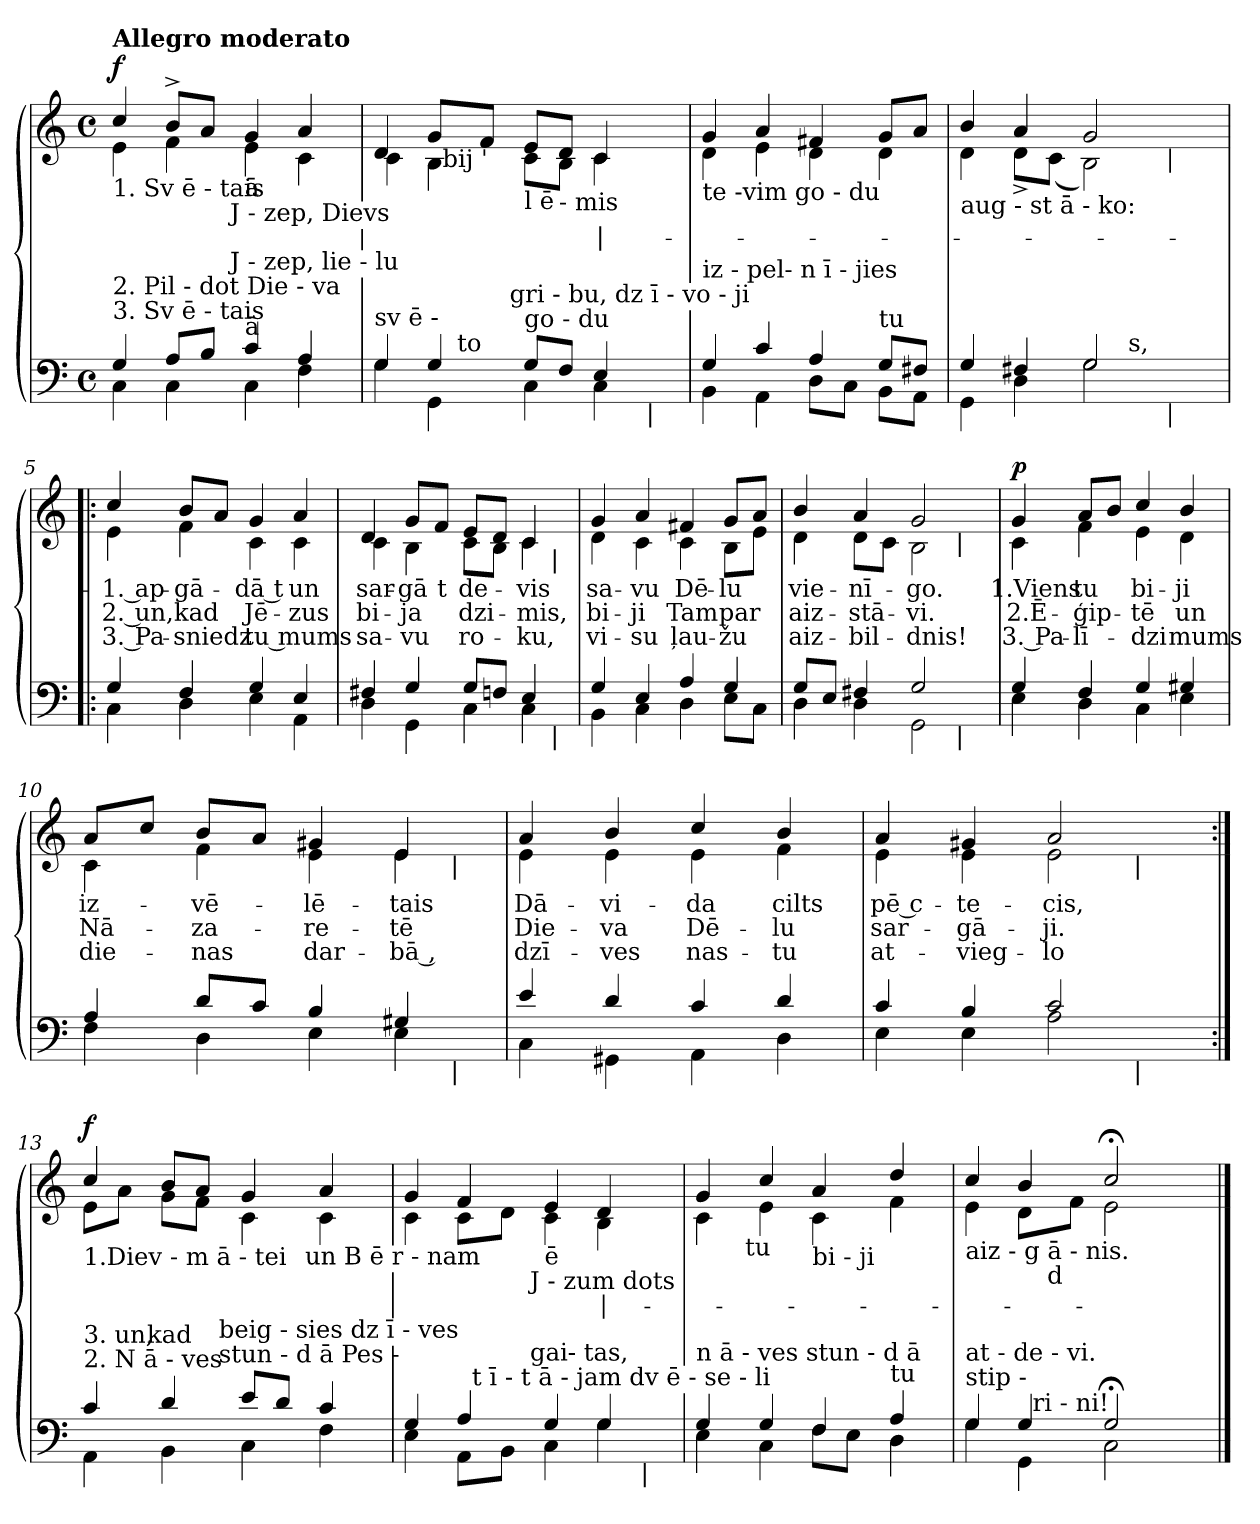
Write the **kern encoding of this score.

**kern	**kern	**text	**text	**text	**dynam
*part1	*part1	*part1	*part1	*part1	*part1
*staff2	*staff1	*staff1	*staff1	*staff1	*staff1/2
*clefF4	*clefG2	*	*	*	*
*k[]	*k[]	*	*	*	*
*C:	*C:	*	*	*	*
*M4/4	*M4/4	*	*	*	*
*met(c)	*met(c)	*	*	*	*
=1	=1	=1	=1	=1	=1
*^	*^	*	*	*	*
!	!	!LO:TX:a:B:t=Allegro moderato	!	!	!	!	!
!	!	!LO:TX:b:t=1. Sv ē - tais	!	!	!	!	!
!LO:TX:a:t=3. Sv ē - tais	!	!	!	!	!	!	!
!LO:TX:a:t=2. Pil - dot Die - va	!	!	!	!	!	!	!
!	!	!	!	!	!	!	!LO:DY:a
*	*^	*	*^	*	*	*	*
4G/	4C\	4...ryy	4cc/	4e\	4...ryy	.	.	.	f
8A/L	4C\	.	8b^>/L	4f\	.	.	.	.	.
8B/J	.	.	8a/J	.	.	.	.	.	.
!	!	!	!	!	!LO:TX:b:t=J - zep, Dievs	!	!	!	!
!	!	!LO:TX:a:t=J - zep, lie - lu	!	!	!	!	!	!	!
.	.	2ryy	.	.	2ryy	.	.	.	.
!	!	!	!LO:TX:b:t=ā	!	!	!	!	!	!
!LO:TX:a:t=ā	!	!	!	!	!	!	!	!	!
4c/	4C\	.	4g/	4e\	.	.	.	.	.
4A/	4F\	.	4a/	4c\	.	.	.	.	.
.	.	32ryy	.	.	32ryy	.	.	.	.
=2	=2	=2	=2	=2	=2	=2	=2	=2	=2
!LO:TX:a:t=sv ē -	!	!	!	!	!	!	!	!	!
*	*^	*^	*	*	*	*	*	*	*
*	*	*	*	*	*	*	*	*	*	*	*
4G/	4G\	4ryy	4...ryy	2..ryy	4d/	4c\	4ryy	.	.	.	.
4G/	4GG\	16ryy	.	.	8g/L	4B\	32ryy	.	.	.	.
!	!	!	!	!	!	!	!LO:TX:b:t=bij '	!	!	!	!
.	.	.	.	.	.	.	2ryy	.	.	.	.
!	!	!LO:TX:a:t=to	!	!	!	!	!	!	!	!	!
.	.	2ryy	.	.	.	.	.	.	.	.	.
.	.	.	.	.	8f/J	.	.	.	.	.	.
!	!	!	!LO:TX:a:t=gri - bu, dz ī - vo - ji	!	!	!	!	!	!	!	!
.	.	.	2ryy	.	.	.	.	.	.	.	.
!	!	!	!	!	!LO:TX:b:t=l ē	!	!	!	!	!	!
!LO:TX:a:t=go - du	!	!	!	!	!	!	!	!	!	!	!
8G/L	4C\	.	.	.	8e/L	8c\L	.	.	.	.	.
!	!	!	!	!	!LO:TX:b:t=- mis	!	!	!	!	!	!
8F/J	.	.	.	.	8d/J	8B\J	.	.	.	.	.
!	!	!	!	!	!	!	!	!LO:LY:b	!	!	!
4E/	4C\	.	.	.	4c/	4c\	.	|-	.	.	.
.	.	.	.	.	.	.	8..ryy	.	.	.	.
.	.	8.ryy	.	.	.	.	.	.	.	.	.
!	!	!	!	!LO:TX:b:t=|	!	!	!	!	!	!	!
.	.	.	.	8ryy	.	.	.	.	.	.	.
.	.	.	32ryy	.	.	.	.	.	.	.	.
=3	=3	=3	=3	=3	=3	=3	=3	=3	=3	=3	=3
!	!	!	!	!	!LO:TX:b:t=te -vim go - du	!	!	!	!	!	!
!LO:TX:a:t=iz - pel- n ī - jies	!	!	!	!	!	!	!	!	!	!	!
*	*v	*v	*v	*v	*	*	*	*	*	*	*
*	*	*	*v	*v	*	*	*	*
4G/	4BB\	4g/	4d\	.	.	.	.
4c/	4AA\	4a/	4e\	.	.	.	.
4A/	8D\L	4f#X/	4d\	.	.	.	.
.	8C\J	.	.	.	.	.	.
!LO:TX:a:t=tu	!	!	!	!	!	!	!
8G/L	8BB\L	8g/L	4d\	.	.	.	.
8F#X/J	8AA\J	8a/J	.	.	.	.	.
=4	=4	=4	=4	=4	=4	=4	=4
!	!	!LO:TX:b:t=aug - st ā - ko&colon;	!	!	!	!	!
!LO:TX:a:t=š s - t ī - b ā	!	!	!	!	!	!	!
!LO:TX:a:t=de - be - s ī	!	!	!	!	!	!	!
!LO:TX:a:t=ķī	!	!	!	!	!	!	!
*^	*^	*	*^	*	*	*	*
4G/	4GG\	2ryy	2ryy	4b/	4d\	2ryy	.	.	.	.
4F#X/	4D\	.	.	4a/	8d^<\L	.	.	.	.	.
.	.	.	.	.	(>8c\J	.	.	.	.	.
2G/	2G\	8.ryy	4ryy	2g/	2B\)	4ryy	.	.	.	.
!	!	!LO:TX:a:t=s,	!	!	!	!	!	!	!	!
.	.	4ryy	.	.	.	.	.	.	.	.
.	.	.	32ryy	.	.	32ryy	.	.	.	.
!	!	!	!	!	!	!LO:TX:b:t=|	!	!	!	!
!	!	!	!LO:TX:b:t=|	!	!	!	!	!	!	!
.	.	.	8..ryy	.	.	8..ryy	.	.	.	.
.	.	16ryy	.	.	.	.	.	.	.	.
!!LO:LB:g=z
=5!|:	=5!|:	=5!|:	=5!|:	=5!|:	=5!|:	=5!|:	=5!|:	=5!|:	=5!|:	=5!|:
!	!	!	!	!	!	!	!LO:LY:b:rj	!LO:LY:b:rj	!LO:LY:b:rj	!
*	*v	*v	*v	*	*	*	*	*	*	*
*	*	*	*v	*v	*	*	*	*
4G/	4C\	4cc/	4e\	-1. ap-	2. un,	3. Pa-	.
!	!	!	!	!LO:LY:b	!LO:LY:b	!LO:LY:b	!
4F/	4D\	8b/L	4f\	-gā-	kad	-sniedz	.
.	.	8a/J	.	.	.	.	.
!	!	!	!	!LO:LY:b:rj	!LO:LY:b:rj	!LO:LY:b:rj	!
4G/	4E\	4g/	4c\	-dā t	Jē-	tu mums	.
!	!	!	!	!LO:LY:b	!LO:LY:b	!	!
4E/	4AA\	4a/	4c\	un	-zus	.	.
=6	=6	=6	=6	=6	=6	=6	=6
!	!	!	!	!LO:LY:b	!LO:LY:b	!LO:LY:b	!
*	*^	*	*^	*	*	*	*
4F#X/	4D\	2..ryy	4d/	4c\	2..ryy	sar-	bi-	sa-	.
!	!	!	!	!	!	!LO:LY:b	!LO:LY:b	!LO:LY:b	!
4G/	4GG\	.	8g/L	4B\	.	-gā	-ja	-vu	.
!	!	!	!	!	!	!LO:LY:b:rj	!	!	!
.	.	.	8f/J	.	.	t	.	.	.
!	!	!	!	!	!	!LO:LY:b	!LO:LY:b	!LO:LY:b	!
8G/L	4C\	.	8e/L	8c\L	.	de-	dzi-	ro-	.
8Fn/J	.	.	8d/J	8B\J	.	.	.	.	.
!	!	!	!	!	!	!LO:LY:b	!LO:LY:b	!LO:LY:b	!
4E/	4C\	.	4c/	4c\	.	-vis	-mis,	-ku,	.
!	!	!	!	!	!LO:TX:b:t=|	!	!	!	!
!	!	!LO:TX:b:t=|	!	!	!	!	!	!	!
.	.	8ryy	.	.	8ryy	.	.	.	.
=7	=7	=7	=7	=7	=7	=7	=7	=7	=7
!	!	!	!	!	!	!LO:LY:b	!LO:LY:b	!LO:LY:b	!
*	*v	*v	*	*	*	*	*	*	*
*	*	*	*v	*v	*	*	*	*
4G/	4BB\	4g/	4d\	sa-	bi-	vi-	.
!	!	!	!	!LO:LY:b	!LO:LY:b	!LO:LY:b	!
4E/	4C\	4a/	4c\	-vu	-ji	-su	.
!	!	!	!	!LO:LY:b:rj	!LO:LY:b:rj	!LO:LY:b:rj	!
4A/	4D\	4f#X/	4c\	Dē-	Tam	ļau-	.
!	!	!	!	!LO:LY:b	!LO:LY:b	!LO:LY:b	!
4G/	8E\L	8g/L	8B\L	-lu	par	-žu	.
.	8C\J	8a/J	8e\J	.	.	.	.
=8	=8	=8	=8	=8	=8	=8	=8
!	!	!	!	!LO:LY:b	!LO:LY:b	!LO:LY:b	!
*	*^	*	*^	*	*	*	*
8G/L	4D\	2.ryy	4b/	4d\	2.ryy	vie-	aiz-	aiz-	.
8E/J	.	.	.	.	.	.	.	.	.
!	!	!	!	!	!	!LO:LY:b:rj	!LO:LY:b:rj	!LO:LY:b:rj	!
4F#X/	4D\	.	4a/	8d\L	.	-nī-	-stā-	-bil-	.
.	.	.	.	8c\J	.	.	.	.	.
!	!	!	!	!	!	!LO:LY:b	!LO:LY:b	!LO:LY:b	!
2G/	2GG\	.	2g/	2B\	.	-go.	-vi.	-dnis!	.
!	!	!	!	!	!LO:TX:b:t=|	!	!	!	!
!	!	!LO:TX:b:t=|	!	!	!	!	!	!	!
.	.	4ryy	.	.	4ryy	.	.	.	.
!!LO:LB:g=z
=9	=9	=9	=9	=9	=9	=9	=9	=9	=9
!	!	!	!	!	!	!LO:LY:b	!LO:LY:b	!LO:LY:b	!LO:DY:a
*	*v	*v	*	*	*	*	*	*	*
*	*	*	*v	*v	*	*	*	*
4G/	4E\	4g/	4c\	1.Viens	2.Ē-	3. Pa-	p
!	!	!	!	!LO:LY:b	!LO:LY:b	!LO:LY:b	!
4F/	4D\	8a/L	4f\	tu	-ģip-	-lī-	.
.	.	8b/J	.	.	.	.	.
!	!	!	!	!LO:LY:b	!LO:LY:b	!LO:LY:b	!
4G/	4C\	4cc/	4e\	bi-	-tē	-dzi	.
!	!	!	!	!LO:LY:b:rj	!LO:LY:b:rj	!LO:LY:b:rj	!
4G#X/	4E\	4b/	4d\	-ji	un	mums	.
=10	=10	=10	=10	=10	=10	=10	=10
!	!	!	!	!LO:LY:b	!LO:LY:b	!LO:LY:b	!
*	*^	*	*^	*	*	*	*
4A/	4F\	2..ryy	8a/L	4c\	2..ryy	iz-	Nā-	die-	.
.	.	.	8cc/J	.	.	.	.	.	.
!	!	!	!	!	!	!LO:LY:b	!LO:LY:b	!LO:LY:b	!
8d/L	4D\	.	8b/L	4f\	.	-vē-	-za-	-nas	.
8c/J	.	.	8a/J	.	.	.	.	.	.
!	!	!	!	!	!	!LO:LY:b:rj	!LO:LY:b:rj	!LO:LY:b:rj	!
4B/	4E\	.	4g#X/	4e\	.	-lē-	-re-	dar-	.
!	!	!	!	!	!	!LO:LY:b	!LO:LY:b	!LO:LY:b	!
4G#X/	4E\	.	4e/	4e\	.	-tais	-tē	-bā ,	.
!	!	!	!	!	!LO:TX:b:t=|	!	!	!	!
!	!	!LO:TX:b:t=|	!	!	!	!	!	!	!
.	.	8ryy	.	.	8ryy	.	.	.	.
=11	=11	=11	=11	=11	=11	=11	=11	=11	=11
!	!	!	!	!	!	!LO:LY:b:rj	!LO:LY:b:rj	!LO:LY:b:rj	!
*	*v	*v	*	*	*	*	*	*	*
*	*	*	*v	*v	*	*	*	*
4e/	4C\	4a/	4e\	Dā-	Die-	dzī-	.
!	!	!	!	!LO:LY:b	!LO:LY:b	!LO:LY:b	!
4d/	4GG#X\	4b/	4e\	-vi-	-va	-ves	.
!	!	!	!	!LO:LY:b	!LO:LY:b	!LO:LY:b	!
4c/	4AA\	4cc/	4e\	-da	Dē-	nas-	.
!	!	!	!	!LO:LY:b	!LO:LY:b	!LO:LY:b	!
4d/	4D\	4b/	4f\	cilts	-lu	-tu	.
=12	=12	=12	=12	=12	=12	=12	=12
!	!	!	!	!LO:LY:b:rj	!LO:LY:b:rj	!LO:LY:b:rj	!
*	*^	*	*^	*	*	*	*
4c/	4E\	2.ryy	4a/	4e\	2.ryy	pē c-	sar-	at-	.
!	!	!	!	!	!	!LO:LY:b	!LO:LY:b	!LO:LY:b	!
4B/	4E\	.	4g#X/	4e\	.	-te-	-gā-	-vieg-	.
!	!	!	!	!	!	!LO:LY:b	!LO:LY:b	!LO:LY:b	!
2c/	2A\	.	2a/	2e\	.	-cis,	-ji.	-lo	.
!	!	!	!	!	!LO:TX:b:t=|	!	!	!	!
!	!	!LO:TX:b:t=|	!	!	!	!	!	!	!
.	.	4ryy	.	.	4ryy	.	.	.	.
!!LO:LB:g=z	!!	!!
=13:|!	=13:|!	=13:|!	=13:|!	=13:|!	=13:|!	=13:|!	=13:|!	=13:|!	=13:|!
!	!	!	!LO:TX:b:t=1.Diev - m ā - tei	!	!	!	!	!	!
!LO:TX:a:t=2. N ā - ves	!	!	!	!	!	!	!	!	!
!LO:TX:a:t=3. un,	!	!	!	!	!	!	!	!	!
!	!	!	!	!	!	!	!	!	!LO:DY:a
*	*	*^	*	*	*	*	*	*	*
4c/	4AA\	8..ryy	4..ryy	4cc/	8e\L	2ryy	.	.	.	f
.	.	.	.	.	8a\J	.	.	.	.	.
!	!	!LO:TX:a:t=kad	!	!	!	!	!	!	!	!
.	.	2ryy	.	.	.	.	.	.	.	.
4d/	4BB\	.	.	8b/L	8g\L	.	.	.	.	.
.	.	.	.	8a/J	8f\J	.	.	.	.	.
!	!	!	!LO:TX:a:t=stun - d ā Pes -	!	!	!	!	!	!	!
!	!	!	!LO:TX:a:t=beig - sies dz ī - ves	!	!	!	!	!	!	!
.	.	.	2ryy	.	.	.	.	.	.	.
8e/L	4C\	.	.	4g/	4c\	8..ryy	.	.	.	.
8d/J	.	.	.	.	.	.	.	.	.	.
!	!	!	!	!	!	!LO:TX:b:t=un B ē r - nam	!	!	!	!
.	.	4ryy	.	.	.	4ryy	.	.	.	.
4c/	4F\	.	.	4a/	4c\	.	.	.	.	.
.	.	.	16ryy	.	.	.	.	.	.	.
.	.	32ryy	.	.	.	32ryy	.	.	.	.
=14	=14	=14	=14	=14	=14	=14	=14	=14	=14	=14
*	*	*	*^	*	*	*	*	*	*	*
4G/	4E\	4ryy	4...ryy	2..ryy	4g/	4c\	4...ryy	.	.	.	.
4A/	8AA\L	32ryy	.	.	4f/	8c\L	.	.	.	.	.
!	!	!LO:TX:a:t=t ī - t ā - jam dv ē - se - li	!	!	!	!	!	!	!	!	!
.	.	2ryy	.	.	.	.	.	.	.	.	.
.	8BB\J	.	.	.	.	8d\J	.	.	.	.	.
!	!	!	!	!	!	!	!LO:TX:b:t=J - zum dots	!	!	!	!
!	!	!	!LO:TX:a:t=gai- tas,	!	!	!	!	!	!	!	!
.	.	.	2ryy	.	.	.	2ryy	.	.	.	.
!	!	!	!	!	!LO:TX:b:t=ē	!	!	!	!	!	!
4G/	4C\	.	.	.	4e/	4c\	.	.	.	.	.
!	!	!	!	!	!	!	!	!LO:LY:b	!	!	!
4G/	4G\	.	.	.	4d/	4B\	.	|-	.	.	.
.	.	8..ryy	.	.	.	.	.	.	.	.	.
!	!	!	!	!LO:TX:b:t=|	!	!	!	!	!	!	!
.	.	.	.	8ryy	.	.	.	.	.	.	.
.	.	.	32ryy	.	.	.	32ryy	.	.	.	.
=15	=15	=15	=15	=15	=15	=15	=15	=15	=15	=15	=15
!LO:TX:a:t=n ā - ves stun - d ā	!	!	!	!	!	!	!	!	!	!	!
*	*v	*v	*v	*v	*	*	*	*	*	*	*
4G/	4E\	4g/	4c\	8..ryy	.	.	.	.
!	!	!	!	!LO:TX:b:t=tu	!	!	!	!
.	.	.	.	2ryy	.	.	.	.
4G/	4C\	4cc/	4e\	.	.	.	.	.
!	!	!LO:TX:b:t=bi - ji	!	!	!	!	!	!
4F/	8F\L	4a/	4c\	.	.	.	.	.
.	8E\J	.	.	.	.	.	.	.
.	.	.	.	4ryy	.	.	.	.
!LO:TX:a:t=tu	!	!	!	!	!	!	!	!
4A/	4D\	4dd/	4f\	.	.	.	.	.
.	.	.	.	32ryy	.	.	.	.
=16	=16	=16	=16	=16	=16	=16	=16	=16
!	!	!LO:TX:b:t=aiz - g ā - nis.	!	!	!	!	!	!
!LO:TX:a:t=stip -	!	!	!	!	!	!	!	!
!LO:TX:a:t=at - de - vi.	!	!	!	!	!	!	!	!
*	*^	*	*	*	*	*	*	*
4G/	4G\	4ryy	4cc/	4e\	4ryy	.	.	.	.
4G/	4GG\	32ryy	4b/	8d\L	16ryy	.	.	.	.
!	!	!LO:TX:a:t=ri - ni!	!	!	!	!	!	!	!
.	.	2ryy	.	.	.	.	.	.	.
!	!	!	!	!	!LO:TX:b:t=d	!	!	!	!
.	.	.	.	.	2ryy	.	.	.	.
.	.	.	.	8f\J	.	.	.	.	.
2G;</	2C\	.	2cc;</	2e\	.	.	.	.	.
.	.	8..ryy	.	.	.	.	.	.	.
.	.	.	.	.	8.ryy	.	.	.	.
*v	*v	*v	*	*	*	*	*	*	*
*	*v	*v	*v	*	*	*	*
==	==	==	==	==	==
*-	*-	*-	*-	*-	*-
